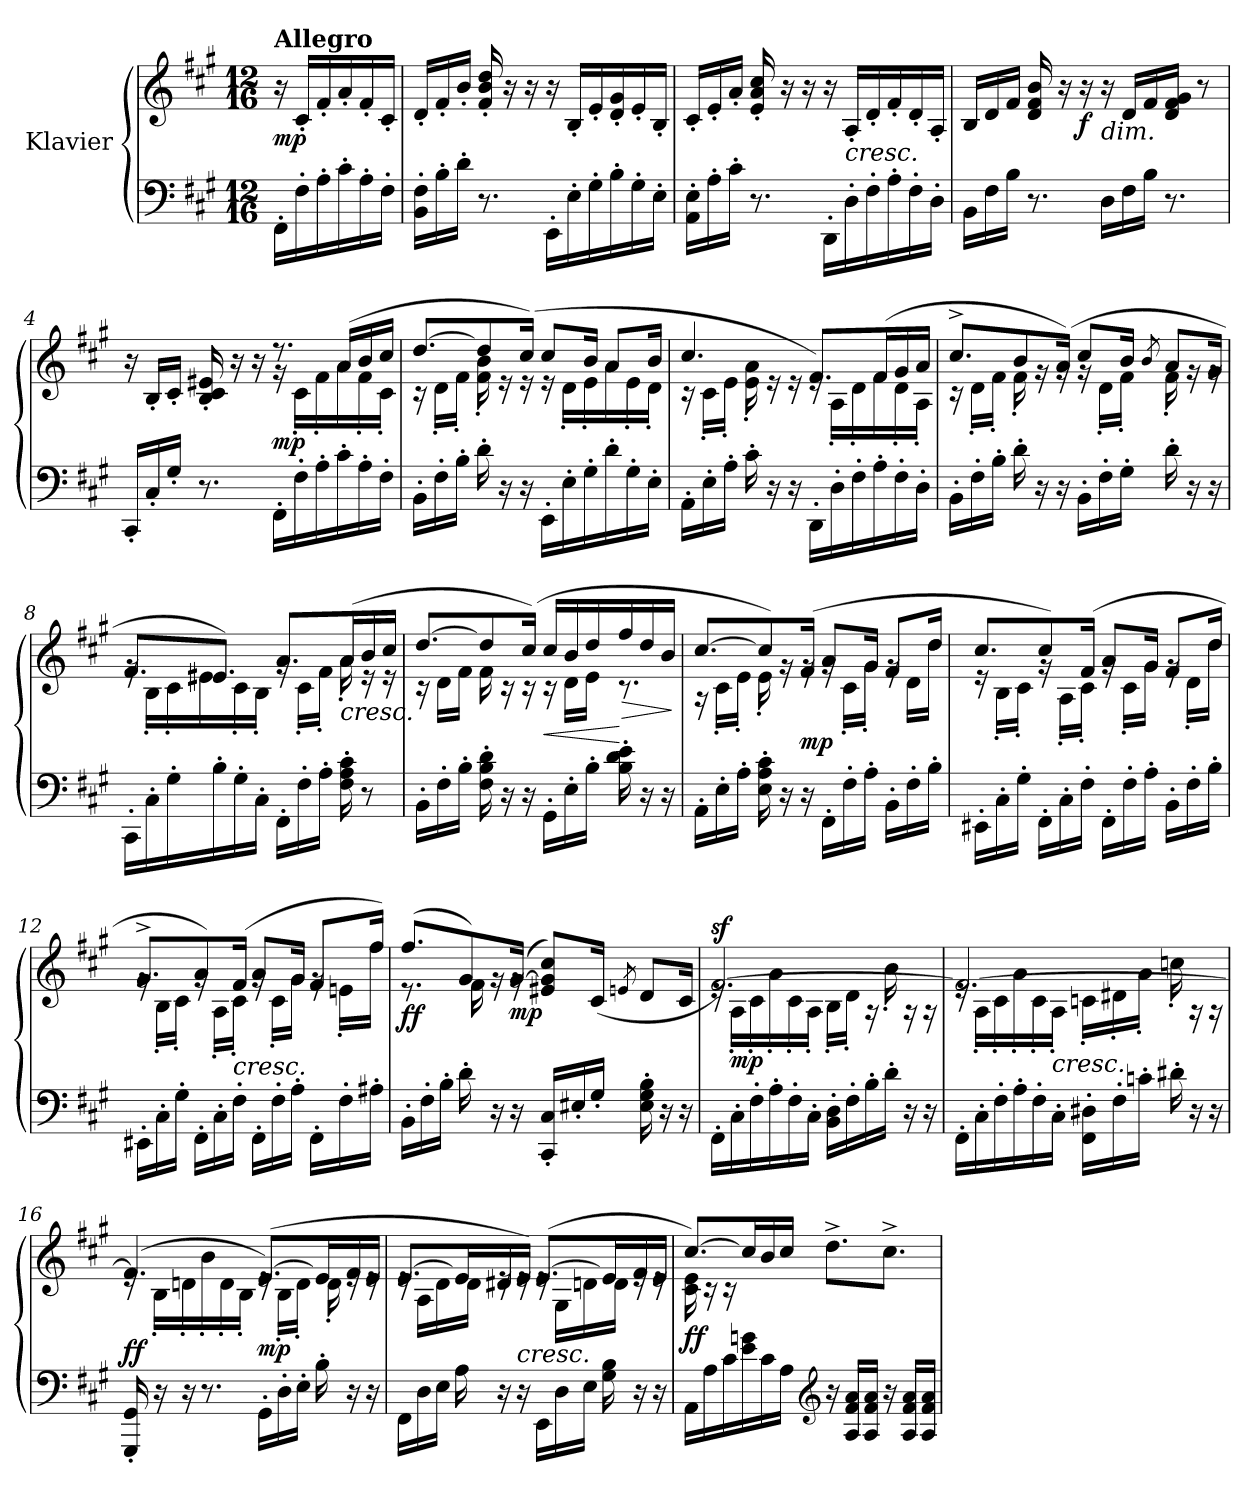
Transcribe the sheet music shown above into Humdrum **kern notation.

**kern	**kern	**dynam
*part1	*part1	*part1
*staff2	*staff1	*staff1/2
*I"Klavier	*	*
*clefF4	*clefG2	*
*k[f#c#g#]	*k[f#c#g#]	*
*M12/16	*M12/16	*
=	=	=
!	!LO:TX:a:B:t=Allegro	!
!	!	!LO:DY:b
16FF#'\LL	16r	mp
16F#'\	16c#'/LL	.
16A'\	16f#'/	.
16c#'\	16a'/	.
16A'\	16f#'/	.
16F#'\JJ	16c#'/JJ	.
=1	=1	=1
16BB\' 16F#\'LL	16d'/LL	.
16B'\	16f#'/	.
16d'\JJ	16b'/JJ	.
8.r	16f#/' 16b/' 16dd/'	.
.	16r	.
.	16r	.
16EE'\LL	16r	.
16E'\	16B'/LL	.
16G#'\	16e'/	.
16B'\	16d/' 16g#/'	.
16G#'\	16e'/	.
16E'\JJ	16B'/JJ	.
=2	=2	=2
16AA\' 16E\'LL	16c#'/LL	.
16A'\	16e'/	.
16c#'\JJ	16a'/JJ	.
8.r	16e/' 16a/' 16cc#/'	.
.	16r	.
.	16r	.
16DD'\LL	16r	.
!	!LO:TX:b:i:t=cresc.	!
16D'\	16A'/LL	.
16F#'\	16d'/	.
16A'\	16f#'/	.
16F#'\	16d'/	.
16D'\JJ	16A'/JJ	.
=3	=3	=3
16BB\LL	16B/LL	.
16F#\	16d/	.
16B\JJ	16f#/JJ	.
8.r	16d/ 16f#/ 16b/	.
.	16r	.
!	!	!LO:DY:b
.	16r	f
!	!LO:TX:b:i:t=dim.	!
16D\LL	16r	.
16F#\	16d/LL	.
16B\JJ	16f#/	.
8.r	16d/ 16f#/ 16g#/JJ	.
.	8r	.
!!LO:LB:g=z
=4	=4	=4
*	*^	*
16CC#'/LL	16r	4.ryy	.
16C#'/	16B'/LL	.	.
16G#'/JJ	16c#'/JJ	.	.
8.r	16B/' 16c#/' 16e#X/'	.	.
.	16r	.	.
.	16r	.	.
!	!	!	!LO:DY:b
16FF#'\LL	8.r	16rg	mp
16F#'\	.	16c#'\LL	.
16A'\	.	16f#'\	.
16c#'\	(>16a/LL	16a\	.
16A'\	16b/	16f#'\	.
16F#'\JJ	16cc#/JJ	16c#'\JJ	.
=5	=5	=5	=5
16BB'\LL	[8.dd/L	16r	.
16F#'\	.	16d'\LL	.
16B'\JJ	.	16f#'\JJ	.
16d'\	8dd/]	16f#\' 16b\'	.
16r	.	16r	.
16r	(>16cc#/Jk)	16r	.
16EE'\LL	8cc#/L	16r	.
16E'\	.	16d'\LL	.
16G#'\	16b/Jk	16e'\	.
16d'\	8a/L	16a\	.
16G#'\	.	16e'\	.
16E'\JJ	16b/Jk	16d'\JJ	.
=6	=6	=6	=6
16AA'\LL	4.cc#/	16r	.
16E'\	.	16c#'\LL	.
16A'\JJ	.	16e'\JJ	.
16c#'\	.	16e\' 16a\'	.
16r	.	16re	.
16r	.	16re	.
16DD'\LL	8.f#/L)	16re	.
16D'\	.	16A'\LL	.
16F#'\	.	16d'\	.
16A'\	(>16f#/L	16f#\	.
16F#'\	16g#/	16d'\	.
16D'\JJ	16a/JJ	16A'\JJ	.
!!LO:LB:g=z	!!
=7	=7	=7	=7
16BB'\LL	8.cc#^/L	16r	.
16F#'\	.	16d'\LL	.
16B'\JJ	.	16f#'\JJ	.
16d'\	8b/	16f#'\	.
16r	.	16rg	.
16r	(>16a/Jk)	16rg	.
16BB'\LL	8cc#/L	16rg	.
16F#'\	.	16d'\LL	.
16G#'\JJ	16b/Jk	16f#'\JJ	.
.	8qb/	.	.
16d'\	8a/L	16f#'\	.
16r	.	16rg	.
16r	16g#/Jk	16rg	.
=8	=8	=8	=8
16CC#'\LL	8.f#/L	16rg	.
16C#'\	.	16B'\LL	.
16G#'\	.	16c#'\	.
16B'\	8.e#X/J)	16e#X\	.
16G#'\	.	16c#'\	.
16C#'\JJ	.	16B'\JJ	.
16FF#'\LL	8.a/L	16rg	.
16F#'\	.	16c#'\LL	.
16A'\JJ	.	16f#'\JJ	.
!	!LO:TX:b:i:t=cresc.	!	!
16F#\' 16A\' 16c#\'	(>16a/L	16a'\	.
8r	16b/	16r	.
.	16cc#/JJ	16r	.
=9	=9	=9	=9
16BB'\LL	[8.dd/L	16r	.
16F#'\	.	16d\LL	.
16B'\JJ	.	16f#\JJ	.
16F#\' 16B\' 16d\'	8dd/]	16f#\	.
16r	.	16r	.
16r	(>16cc#/Jk)	16r	.
!	!	!	!LO:HP:b
16GG#'\LL	16cc#/LL	16r	<
16E'\	16b/	16d\LL	.
16B'\JJ	16dd/	16e\JJ	.
!	!	!	!LO:HP:n=1:b
16B\' 16d\' 16e\'	16ff#/	8.r	[ >
16r	16dd/	.	.
16r	16b/JJ	.	.
*	*v	*v	*
.	.	]
!!LO:LB:g=z
=10	=10	=10
*	*^	*
16AA'\LL	[8.cc#/L	16r	.
16E'\	.	16c#'\LL	.
16A'\JJ	.	16e'\JJ	.
16E\' 16A\' 16c#\'	8cc#/])	16e'\	.
16r	.	16rg	.
!	!	!	!LO:DY:b
16r	(>16f#/Jk	16rg	mp
16FF#'\LL	8a/L	16rg	.
16F#'\	.	16c#'\LL	.
16A'\JJ	16g#/Jk	16g#'\JJ	.
16BB'\LL	8f#/L	16rg	.
16F#'\	.	16d\LL	.
16B'\JJ	16dd/Jk	16dd\JJ	.
=11	=11	=11	=11
16EE#X'\LL	8.cc#/L	16r	.
16C#'\	.	16B'\LL	.
16G#'\JJ	.	16c#'\JJ	.
16FF#'\LL	8cc#/)	16rg	.
16C#'\	.	16A'\LL	.
16F#'\JJ	(>16f#/Jk	16c#'\JJ	.
16FF#'\LL	8a/L	16rg	.
16F#'\	.	16c#'\LL	.
16A'\JJ	16g#/Jk	16g#\JJ	.
16BB'\LL	8f#/L	16rg	.
16F#'\	.	16d'\LL	.
16B'\JJ	16dd/Jk	16dd\JJ	.
=12	=12	=12	=12
16EE#X'\LL	8.g#^/L	16rg	.
16C#'\	.	16B'\LL	.
16G#'\JJ	.	16c#'\JJ	.
16FF#'\LL	8a/)	16rg	.
16C#'\	.	16A'\LL	.
!	!LO:TX:b:i:t=cresc.	!	!
16F#'\JJ	(>16f#/Jk	16c#'\JJ	.
16FF#'\LL	8a/L	16rg	.
16F#'\	.	16c#'\LL	.
16A'\JJ	16g#/Jk	16g#\JJ	.
16FF#'\LL	8f#/L	16rg	.
16F#'\	.	16en'\LL	.
16A#X'\JJ	16ff#/Jk)	16ff#\JJ	.
!!LO:PB:g=z	!!
=13	=13	=13	=13
!	!	!	!LO:DY:b
16BB'\LL	(>8.ff#/L	8.r	ff
16F#'\	.	.	.
16B'\JJ	.	.	.
16d'\	8g#/)	16f#\	.
16r	.	16rg	.
!	!	!	!LO:DY:b
16r	(>[16g#/Jk	16rg	mp
16CC#/' 16C#/'LL	8e#X/ 8g#/] 8cc#/L)	4.ryy	.
16E#X'/	.	.	.
16G#'/JJ	(>16c#/Jk	.	.
.	8qen/	.	.
16E#\' 16G#\' 16B\'	8d/L	.	.
16r	.	.	.
16r	16c#/Jk	.	.
=14	=14	=14	=14
!	!	!	!LO:DY:a
16FF#'\LL	[2.f#/)	16re	sf
!	!	!	!LO:DY:b
16C#'\	.	16A'\LL	mp
16F#'\	.	16c#'\	.
16A'\	.	16a'\	.
16F#'\	.	16c#'\	.
16C#'\JJ	.	16A'\JJ	.
16BB\' 16D\'LL	.	16B'\LL	.
16F#'\	.	16d'\JJ	.
16B'\	.	16r	.
16d'\JJ	.	16b'\	.
16r	.	16r	.
16r	.	16r	.
=15	=15	=15	=15
16FF#'\LL	2.f#/_	16re	.
16C#'\	.	16A'\LL	.
16F#'\	.	16c#'\	.
16A'\	.	16a'\	.
16F#'\	.	16c#'\	.
!	!	!LO:TX:b:i:t=cresc.	!
16C#'\JJ	.	16A'\JJ	.
16FF#\' 16D#X\'LL	.	16cn'\LL	.
16F#'\	.	16d#X'\	.
16cn'\JJ	.	16a'\JJ	.
16d#X'\	.	16ccn'\	.
16r	.	16r	.
16r	.	16r	.
!!LO:LB:g=z	!!
=16	=16	=16	=16
!	!	!	!LO:DY:b
16GGG#/' 16GG#/'	(>4.f#/]	16re	ff
16r	.	16B'\LL	.
16r	.	16dn'\	.
8.r	.	16b'\	.
.	.	16d'\	.
.	.	16B'\JJ	.
!	!	!	!LO:DY:b
16GG#'\LL	(>[8.e/L)	16re	mp
16D'\	.	16B'\LL	.
16E'\JJ	.	16d'\JJ	.
16B'\	16e/L]	16d'\	.
16r	16f#/	16re	.
16r	16e/JJ	16re	.
=17	=17	=17	=17
16FF#\LL	[8.e/L	16re	.
16D\	.	16A\LL	.
16E\JJ	.	16d\	.
16A\	16e/L]	16d\JJ	.
16r	16d#X/	16re	.
!	!LO:TX:b:i:t=cresc.	!	!
16r	16e/JJ)	16re	.
16EE\LL	(>[8.e/L	16re	.
16D\	.	16G#\LL	.
16E\JJ	.	16dn\	.
16G#\ 16B\	16e/L]	16d\JJ	.
16r	16f#/	16re	.
16r	16e/JJ	16re	.
!!LO:LB:g=z	!!
=18	=18	=18	=18
!	!	!	!LO:DY:b
16AA\LL	[8.cc#/L)	16c#\ 16e\	ff
16A\	.	16r	.
16c#\	.	16r	.
16e\ 16gn\	16cc#/L]	2ryy	.
16c#\	16b/	.	.
16A\JJ	16cc#/JJ	.	.
*clefG2	*	*	*
16r	8.dd^\L	.	.
16A/ 16f#/ 16a/LL	.	.	.
16A/ 16f#/ 16a/JJ	.	.	.
16r	8.cc#^\J	.	.
16A/ 16f#/ 16a/LL	.	.	.
16A/ 16f#/ 16a/JJ	.	16ryy	.
*	*v	*v	*
=	=	=
*-	*-	*-
